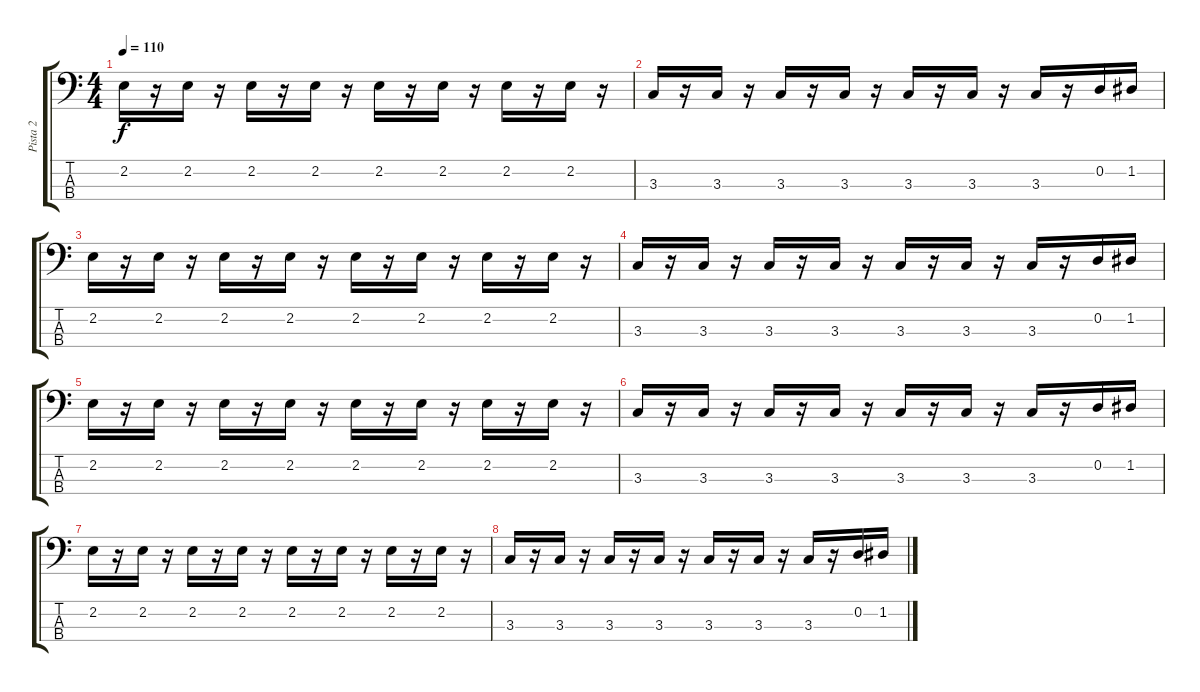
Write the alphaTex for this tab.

\track ("Pista 2" "Pista 2") {instrument electricbassfinger}
\staff {score tabs}
\tuning (G2 D2 A1 E1) {hide}
\ts (4 4)
\section ("" "")
\tempo 110
\clef f4
\ks c
2.2.16{dy f} r.16 2.2.16 r.16 2.2.16 r.16 2.2.16 r.16 2.2.16 r.16 2.2.16 r.16 2.2.16 r.16 2.2.16 r.16 |
3.3.16 r.16 3.3.16 r.16 3.3.16 r.16 3.3.16 r.16 3.3.16 r.16 3.3.16 r.16 3.3.16 r.16 0.2.16 1.2.16 |
2.2.16 r.16 2.2.16 r.16 2.2.16 r.16 2.2.16 r.16 2.2.16 r.16 2.2.16 r.16 2.2.16 r.16 2.2.16 r.16 |
3.3.16 r.16 3.3.16 r.16 3.3.16 r.16 3.3.16 r.16 3.3.16 r.16 3.3.16 r.16 3.3.16 r.16 0.2.16 1.2.16 |
2.2.16 r.16 2.2.16 r.16 2.2.16 r.16 2.2.16 r.16 2.2.16 r.16 2.2.16 r.16 2.2.16 r.16 2.2.16 r.16 |
3.3.16 r.16 3.3.16 r.16 3.3.16 r.16 3.3.16 r.16 3.3.16 r.16 3.3.16 r.16 3.3.16 r.16 0.2.16 1.2.16 |
2.2.16 r.16 2.2.16 r.16 2.2.16 r.16 2.2.16 r.16 2.2.16 r.16 2.2.16 r.16 2.2.16 r.16 2.2.16 r.16 |
3.3.16 r.16 3.3.16 r.16 3.3.16 r.16 3.3.16 r.16 3.3.16 r.16 3.3.16 r.16 3.3.16 r.16 0.2.16 1.2.16
